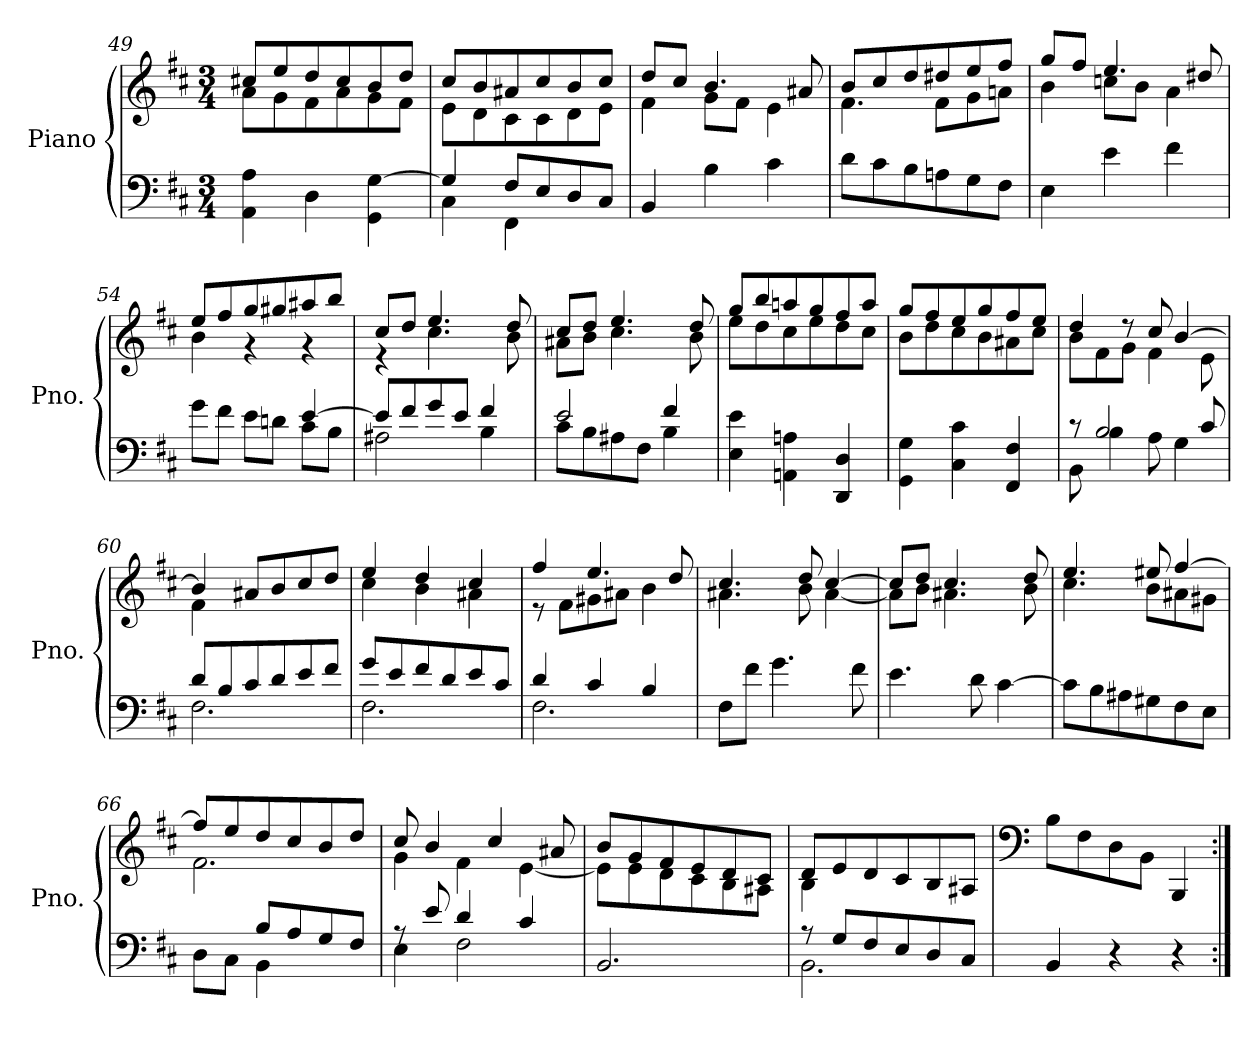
**kern	**kern
*part1	*part1
*staff2	*staff1
*I"Piano	*
*I'Pno.	*
*clefF4	*clefG2
*k[f#c#]	*k[f#c#]
*M3/4	*M3/4
=49	=49
*	*^
4AA\ 4A\	8cc#X/L	8a\L
.	8ee/	8g\
4D\	8dd/	8f#\
.	8cc#/	8a\
4GG\ [4G\	8b/	8g\
.	8dd/J	8f#\J
=50	=50	=50
*^	*	*
4G/]	4C#\	8cc#/L	8e\L
.	.	8b/	8d\
8F#/L	4FF#\	8a#X/	8c#\
8E/	.	8cc#/	8c#\
8D/	4rBByy	8b/	8d\
8C#/J	.	8cc#/J	8e\J
*v	*v	*	*
=51	=51	=51
4BB/	8dd/L	4f#\
.	8cc#/J	.
4B\	4.b/	8g\L
.	.	8f#\J
4c#\	.	4e\
.	8a#X/	.
=52	=52	=52
8d\L	8b/L	4.f#\
8c#\	8cc#/	.
8B\	8dd/	.
8An\	8dd#X/	8f#\L
8G\	8ee/	8g\
8F#\J	8ff#/J	8an\J
!!LO:LB:g=z	!!
=53	=53	=53
4E\	8gg/L	4b\
.	8ff#/J	.
4e\	4.ee/	8ccn\L
.	.	8b\J
4f#\	.	4a\
.	8dd#X/	.
=54	=54	=54
*^	*	*
4ryy	8g\L	8ee/L	4b\
.	8f#\J	8ff#/	.
4ryy	8e\L	8gg/	4r
.	8dn\J	8gg#X/	.
[4e/	8c#\L	8aa#X/	4r
.	8B\J	8bb/J	.
=55	=55	=55	=55
8e/L]	2A#X\	8cc#/L	4r
8f#/	.	8dd/J	.
8g/	.	4.ee/	4.cc#\
8e/J	.	.	.
4f#/	4B\	.	.
.	.	8dd/	8b\
=56	=56	=56	=56
2e/	8c#\L	8cc#/L	8a#X\L
.	8B\	8dd/J	8b\J
.	8A#X\	4.ee/	4.cc#\
.	8F#\J	.	.
4f#/	4B\	.	.
.	.	8dd/	8b\
*v	*v	*	*
=57	=57	=57
4E\ 4e\	8gg/L	8ee\L
.	8bb/	8dd\
4AAn\ 4An\	8aan/	8cc#\
.	8gg/	8ee\
4DD/ 4D/	8ff#/	8dd\
.	8aa/J	8cc#\J
=58	=58	=58
4GG\ 4G\	8gg/L	8b\L
.	8ff#/	8dd\
4C#\ 4c#\	8ee/	8cc#\
.	8gg/	8b\
4FF#/ 4F#/	8ff#/	8a#X\
.	8ee/J	8cc#\J
!!LO:LB:g=z	!!
=59	=59	=59
*^	*	*
8r	8BB\	4dd/	8b\L
2B/	4B\	.	8f#\
.	.	8r	8g\J
.	8A\	8cc#/	4f#\
.	4G\	[4b/	.
8c#/	.	.	8e\
=60	=60	=60	=60
8d/L	2.F#\	4b/]	4f#\
8B/	.	.	.
8c#/	.	8a#X/L	2ryy
8d/	.	8b/	.
8e/	.	8cc#/	.
8f#/J	.	8dd/J	.
=61	=61	=61	=61
8g/L	2.F#\	4ee/	4cc#\
8e/	.	.	.
8f#/	.	4dd/	4b\
8d/	.	.	.
8e/	.	4cc#/	4a#X\
8c#/J	.	.	.
=62	=62	=62	=62
4d/	2.F#\	4ff#/	8r
.	.	.	8f#\L
4c#/	.	4.ee/	8g#X\
.	.	.	8a#X\J
4B/	.	.	4b\
.	.	8dd/	.
*v	*v	*	*
=63	=63	=63
8F#\L	4.cc#/	4.a#X\
8f#\J	.	.
4.g\	.	.
.	8dd/	8b\
.	[4cc#/	[4a#\
8f#\	.	.
=64	=64	=64
4.e\	8cc#/L]	8a#\L]
.	8dd/J	8b\J
.	4.cc#/	4.a#X\
8d\	.	.
[4c#\	.	.
.	8dd/	8b\
!!LO:LB:g=z	!!
=65	=65	=65
8c#\L]	4.ee/	4.cc#\
8B\	.	.
8A#X\	.	.
8G#X\	8ee#X/	8b\L
8F#\	[4ff#/	8a#X\
8E\J	.	8g#X\J
=66	=66	=66
*^	*	*
4rFyy	8D\L	8ff#/L]	2.f#\
.	8C#\J	8ee/	.
8B/L	4BB\	8dd/	.
8A/	.	8cc#/	.
8G/	4ryy	8b/	.
8F#/J	.	8dd/J	.
=67	=67	=67	=67
8rA	4E\	8cc#/	4g\
8e/	.	4b/	.
4d/	2F#\	.	4f#\
.	.	4cc#/	.
4c#/	.	.	[4e\
.	.	8a#X/	.
*v	*v	*	*
=68	=68	=68
2.BB/	8b/L	8e\L]
.	8g/	8e\
.	8f#/	8d\
.	8e/	8c#\
.	8d/	8B\
.	8c#/J	8A#X\J
=69	=69	=69
*^	*	*
8r	2.BB\	8d/L	4B\
8G/L	.	8e/	.
8F#/	.	8d/	4rcyy
8E/	.	8c#/	.
8D/	.	8B/	4rAyy
8C#/J	.	8A#X/J	.
*v	*v	*	*
*	*v	*v
=70	=70
*	*clefF4
4BB/	8B\L
.	8F#\
4r	8D\
.	8BB\J
4r	4BBB/
=:|!	=:|!
*-	*-
